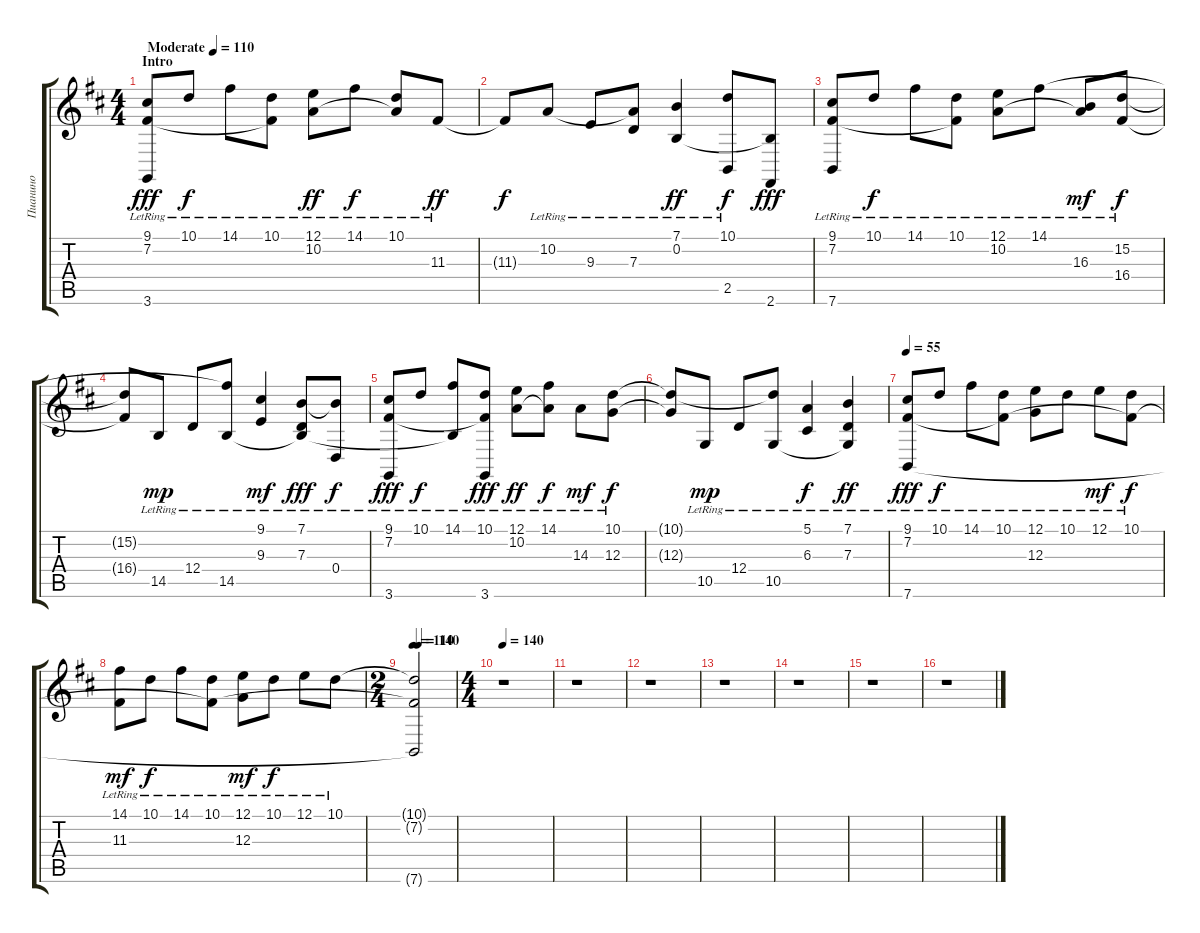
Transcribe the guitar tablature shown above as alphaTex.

\track ("Пианино" "Пианино") {instrument electricgrandpiano}
\staff {score tabs}
\tuning (E4 B3 G3 D3 A2 E2) {hide}
\ts (4 4)
\section ("" "Intro")
\tempo (110 "Moderate")
\clef g2
\ks bminor
(9.1{lr} 7.2{lr} 3.6{lr}).8{dy fff instrument electricgrandpiano} 10.1{lr}.8{dy f} 14.1{lr}.8 (10.1{lr} 7.2{t}).8 (12.1{lr} 10.2{lr}).8{dy ff} 14.1{lr}.8{dy f} (10.1{lr} 10.2{t}).8 11.3{lr}.8{dy ff} |
11.3{t}.8{dy f} 10.2{lr}.8 9.3{lr}.8 (10.2{t} 7.3{lr}).8 (7.1{lr} 0.2{lr}).4{dy ff} (10.1{lr} 2.5).8{dy f} (0.2{t} 2.6).8{dy fff} |
(9.1{lr} 7.2{lr} 7.6{lr}).8 10.1{lr}.8{dy f} 14.1{lr}.8 (10.1{lr} 7.2{t}).8 (12.1{lr} 10.2{lr}).8 14.1{lr}.8 (10.2{t} 16.3{lr}).8{dy mf} (15.2{lr} 16.4{lr}).8{dy f} |
(15.2{t} 16.4{t}).8 14.5{lr}.8{dy mp} 12.4{lr}.8 (14.1{t} 14.5{lr}).8 (9.1{lr} 9.3{lr}).4{dy mf} (7.1{lr} 7.3{lr} 14.5{t}).8{dy fff} (7.1{t} 0.4{lr}).8{dy f} |
(9.1{lr} 7.2{lr} 3.6{lr}).8{dy fff} 10.1{lr}.8{dy f} (14.1{lr} 14.5{t}).8 (10.1{lr} 7.2{t} 3.6{lr}).8{dy fff} (12.1{lr} 10.2{lr}).8{dy ff} (14.1{lr} 10.2{t}).8{dy f} 14.3{lr}.8{dy mf} (10.1{lr} 12.3{lr}).8{dy f} |
(10.1{t} 12.3{t}).8 10.5{lr}.8{dy mp} 12.4{lr}.8 (10.1{t} 10.5{lr}).8 (5.1{lr} 6.3{lr}).4{dy f} (7.1{lr} 7.3{lr} 10.5{t}).4{dy ff} |
\tempo 55
(9.1{lr} 7.2{lr} 7.6{lr}).8{dy fff volume 11} 10.1{lr}.8{dy f} 14.1{lr}.8 (10.1{lr} 7.2{t}).8 (12.1{lr} 12.3{lr}).8 10.1{lr}.8 12.1{lr}.8{dy mf} (10.1{lr} 7.2{t}).8{dy f} |
(14.1{lr} 11.3{lr}).8{dy mf} 10.1{lr}.8{dy f} 14.1{lr}.8 (10.1{lr} 7.2{t}).8 (12.1{lr} 12.3{lr}).8{dy mf} 10.1{lr}.8{dy f} 12.1{lr}.8 10.1{lr}.8 |
\ts (2 4)
\tempo 110
\tempo (140 0.125)
(10.1{t} 7.2{t} 7.6{t}).2 |
\ts (4 4)
\tempo 140
r.1 |
r.1 |
r.1 |
r.1 |
r.1 |
r.1 |
r.1
